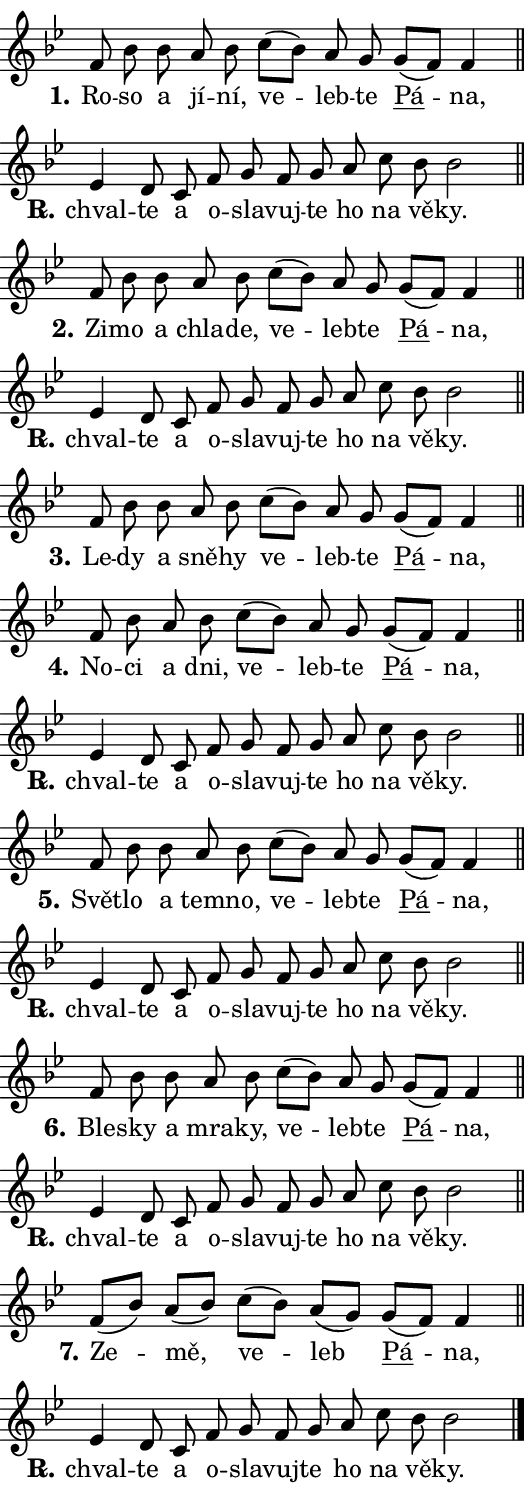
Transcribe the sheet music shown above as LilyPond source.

\version "2.24.0"
\header { tagline = "" }
\paper {
  indent = 0\cm
  top-margin = 0\cm
  right-margin = 0.13\cm % to fit lyric hyphens
  bottom-margin = 0\cm
  left-margin = 0\cm
  paper-width = 9\cm
  page-breaking = #ly:one-page-breaking
  system-system-spacing.basic-distance = #11
  score-system-spacing.basic-distance = #11
  ragged-last = ##f
}


%% Author: Thomas Morley
%% https://lists.gnu.org/archive/html/lilypond-user/2020-05/msg00002.html
#(define (line-position grob)
"Returns position of @var[grob} in current system:
   @code{'start}, if at first time-step
   @code{'end}, if at last time-step
   @code{'middle} otherwise
"
  (let* ((col (ly:item-get-column grob))
         (ln (ly:grob-object col 'left-neighbor))
         (rn (ly:grob-object col 'right-neighbor))
         (col-to-check-left (if (ly:grob? ln) ln col))
         (col-to-check-right (if (ly:grob? rn) rn col))
         (break-dir-left
           (and
             (ly:grob-property col-to-check-left 'non-musical #f)
             (ly:item-break-dir col-to-check-left)))
         (break-dir-right
           (and
             (ly:grob-property col-to-check-right 'non-musical #f)
             (ly:item-break-dir col-to-check-right))))
        (cond ((eqv? 1 break-dir-left) 'start)
              ((eqv? -1 break-dir-right) 'end)
              (else 'middle))))

#(define (tranparent-at-line-position vctor)
  (lambda (grob)
  "Relying on @code{line-position} select the relevant enry from @var{vctor}.
Used to determine transparency,"
    (case (line-position grob)
      ((end) (not (vector-ref vctor 0)))
      ((middle) (not (vector-ref vctor 1)))
      ((start) (not (vector-ref vctor 2))))))

noteHeadBreakVisibility =
#(define-music-function (break-visibility)(vector?)
"Makes @code{NoteHead}s transparent relying on @var{break-visibility}"
#{
  \override NoteHead.transparent =
    #(tranparent-at-line-position break-visibility)
#})

#(define delete-ledgers-for-transparent-note-heads
  (lambda (grob)
    "Reads whether a @code{NoteHead} is transparent.
If so this @code{NoteHead} is removed from @code{'note-heads} from
@var{grob}, which is supposed to be @code{LedgerLineSpanner}.
As a result ledgers are not printed for this @code{NoteHead}"
    (let* ((nhds-array (ly:grob-object grob 'note-heads))
           (nhds-list
             (if (ly:grob-array? nhds-array)
                 (ly:grob-array->list nhds-array)
                 '()))
           ;; Relies on the transparent-property being done before
           ;; Staff.LedgerLineSpanner.after-line-breaking is executed.
           ;; This is fragile ...
           (to-keep
             (remove
               (lambda (nhd)
                 (ly:grob-property nhd 'transparent #f))
               nhds-list)))
      ;; TODO find a better method to iterate over grob-arrays, similiar
      ;; to filter/remove etc for lists
      ;; For now rebuilt from scratch
      (set! (ly:grob-object grob 'note-heads)  '())
      (for-each
        (lambda (nhd)
          (ly:pointer-group-interface::add-grob grob 'note-heads nhd))
        to-keep))))

squashNotes = {
  \override NoteHead.X-extent = #'(-0.2 . 0.2)
  \override NoteHead.Y-extent = #'(-0.75 . 0)
  \override NoteHead.stencil =
    #(lambda (grob)
       (let ((pos (ly:grob-property grob 'staff-position)))
         (begin
           (if (< pos -7) (display "ERROR: Lower brevis then expected\n") (display ""))
           (if (<= pos -6) ly:text-interface::print ly:note-head::print))))
}
unSquashNotes = {
  \revert NoteHead.X-extent
  \revert NoteHead.Y-extent
  \revert NoteHead.stencil
}

hideNotes = \noteHeadBreakVisibility #begin-of-line-visible
unHideNotes = \noteHeadBreakVisibility #all-visible

% work-around for resetting accidentals
% https://lilypond.org/doc/v2.23/Documentation/notation/displaying-rhythms#unmetered-music
cadenzaMeasure = {
  \cadenzaOff
  \partial 1024 s1024
  \cadenzaOn
}

#(define-markup-command (accent layout props text) (markup?)
  "Underline accented syllable"
  (interpret-markup layout props
    #{\markup \override #'(offset . 4.3) \underline { #text }#}))

responsum = \markup \concat {
  "R" \hspace #-1.05 \path #0.1 #'((moveto 0 0.07) (lineto 0.9 0.8)) \hspace #0.05 "."
}

spaceSize = #0.6828661417322834 % exact space size for TeX Gyre Schola

\layout {
  \context {
    \Staff
    \remove "Time_signature_engraver"
    \override LedgerLineSpanner.after-line-breaking = #delete-ledgers-for-transparent-note-heads
  }
  \context {
    \Lyrics {
      \override LyricSpace.minimum-distance = \spaceSize
      \override LyricText.font-name = #"TeX Gyre Schola"
      \override LyricText.font-size = 1
      \override StanzaNumber.font-name = #"TeX Gyre Schola Bold"
      \override StanzaNumber.font-size = 1
    }
  }
  \context {
    \Score 
    \override NoteHead.text =
      #(lambda (grob) 
        (let ((pos (ly:grob-property grob 'staff-position)))
          #{\markup {
            \combine
              \halign #-0.55 \raise #(if (= pos -6) 0 0.5) \override #'(thickness . 2) \draw-line #'(3.2 . 0)
              \musicglyph "noteheads.sM1"
          }#}))
  }
}

% magnetic-lyrics.ily
%
%   written by
%     Jean Abou Samra <jean@abou-samra.fr>
%     Werner Lemberg <wl@gnu.org>
%
%   adapted by
%     Jiri Hon <jiri.hon@gmail.com>
%
% Version 2022-Apr-15

% https://www.mail-archive.com/lilypond-user@gnu.org/msg149350.html

#(define (Left_hyphen_pointer_engraver context)
   "Collect syllable-hyphen-syllable occurrences in lyrics and store
them in properties.  This engraver only looks to the left.  For
example, if the lyrics input is @code{foo -- bar}, it does the
following.

@itemize @bullet
@item
Set the @code{text} property of the @code{LyricHyphen} grob between
@q{foo} and @q{bar} to @code{foo}.

@item
Set the @code{left-hyphen} property of the @code{LyricText} grob with
text @q{foo} to the @code{LyricHyphen} grob between @q{foo} and
@q{bar}.
@end itemize

Use this auxiliary engraver in combination with the
@code{lyric-@/text::@/apply-@/magnetic-@/offset!} hook."
   (let ((hyphen #f)
         (text #f))
     (make-engraver
      (acknowledgers
       ((lyric-syllable-interface engraver grob source-engraver)
        (set! text grob)))
      (end-acknowledgers
       ((lyric-hyphen-interface engraver grob source-engraver)
        ;(when (not (grob::has-interface grob 'lyric-space-interface))
          (set! hyphen grob)));)
      ((stop-translation-timestep engraver)
       (when (and text hyphen)
         (ly:grob-set-object! text 'left-hyphen hyphen))
       (set! text #f)
       (set! hyphen #f)))))

#(define (lyric-text::apply-magnetic-offset! grob)
   "If the space between two syllables is less than the value in
property @code{LyricText@/.details@/.squash-threshold}, move the right
syllable to the left so that it gets concatenated with the left
syllable.

Use this function as a hook for
@code{LyricText@/.after-@/line-@/breaking} if the
@code{Left_@/hyphen_@/pointer_@/engraver} is active."
   (let ((hyphen (ly:grob-object grob 'left-hyphen #f)))
     (when hyphen
       (let ((left-text (ly:spanner-bound hyphen LEFT)))
         (when (grob::has-interface left-text 'lyric-syllable-interface)
           (let* ((common (ly:grob-common-refpoint grob left-text X))
                  (this-x-ext (ly:grob-extent grob common X))
                  (left-x-ext
                   (begin
                     ;; Trigger magnetism for left-text.
                     (ly:grob-property left-text 'after-line-breaking)
                     (ly:grob-extent left-text common X)))
                  ;; `delta` is the gap width between two syllables.
                  (delta (- (interval-start this-x-ext)
                            (interval-end left-x-ext)))
                  (details (ly:grob-property grob 'details))
                  (threshold (assoc-get 'squash-threshold details 0.2)))
             (when (< delta threshold)
               (let* (;; We have to manipulate the input text so that
                      ;; ligatures crossing syllable boundaries are not
                      ;; disabled.  For languages based on the Latin
                      ;; script this is essentially a beautification.
                      ;; However, for non-Western scripts it can be a
                      ;; necessity.
                      (lt (ly:grob-property left-text 'text))
                      (rt (ly:grob-property grob 'text))
                      (is-space (grob::has-interface hyphen 'lyric-space-interface))
                      (space (if is-space " " ""))
                      (extra-delta (if is-space spaceSize 0))
                      ;; Append new syllable.
                      (ltrt-space (if (and (string? lt) (string? rt))
                                (string-append lt space rt)
                                (make-concat-markup (list lt space rt))))
                      ;; Right-align `ltrt` to the right side.
                      (ltrt-space-markup (grob-interpret-markup
                               grob
                               (make-translate-markup
                                (cons (interval-length this-x-ext) 0)
                                (make-right-align-markup ltrt-space)))))
                 (begin
                   ;; Don't print `left-text`.
                   (ly:grob-set-property! left-text 'stencil #f)
                   ;; Set text and stencil (which holds all collected
                   ;; syllables so far) and shift it to the left.
                   (ly:grob-set-property! grob 'text ltrt-space)
                   (ly:grob-set-property! grob 'stencil ltrt-space-markup)
                   (ly:grob-translate-axis! grob (- (- delta extra-delta)) X))))))))))


#(define (lyric-hyphen::displace-bounds-first grob)
   ;; Make very sure this callback isn't triggered too early.
   (let ((left (ly:spanner-bound grob LEFT))
         (right (ly:spanner-bound grob RIGHT)))
     (ly:grob-property left 'after-line-breaking)
     (ly:grob-property right 'after-line-breaking)
     (ly:lyric-hyphen::print grob)))

squashThreshold = #0.4

\layout {
  \context {
    \Lyrics
    \consists #Left_hyphen_pointer_engraver
    \override LyricText.after-line-breaking =
      #lyric-text::apply-magnetic-offset!
    \override LyricHyphen.stencil = #lyric-hyphen::displace-bounds-first
    \override LyricText.details.squash-threshold = \squashThreshold
    \override LyricHyphen.minimum-distance = 0
    \override LyricHyphen.minimum-length = \squashThreshold
  }
}

squashText = \override LyricText.details.squash-threshold = 9999
unSquashText = \override LyricText.details.squash-threshold = \squashThreshold

leftText = \override LyricText.self-alignment-X = #LEFT
unLeftText = \revert LyricText.self-alignment-X

starOffset = #(lambda (grob) 
                (let ((x_offset (ly:self-alignment-interface::aligned-on-x-parent grob)))
                  (if (= x_offset 0) 0 (+ x_offset 1.2))))

star = #(define-music-function (syllable)(string?)
"Append star separator at the end of a syllable"
#{
  \once \override LyricText.X-offset = #starOffset
  \lyricmode { \markup {
    #syllable
    \override #'((font-name . "TeX Gyre Schola Bold")) \hspace #0.2 \lower #0.65 \larger "*"
  } }
#})

starAccent = #(define-music-function (syllable)(string?)
"Append star separator at the end of a syllable and make accent"
#{
  \once \override LyricText.X-offset = #starOffset
  \lyricmode { \markup {
    \accent #syllable
    \override #'((font-name . "TeX Gyre Schola Bold")) \hspace #0.2 \lower #0.65 \larger "*"
  } }
#})

breath = #(define-music-function (syllable)(string?)
"Append breathing indicator at the end of a syllable"
#{
  \lyricmode { \markup { #syllable "+" } }
#})

optionalBreath = #(define-music-function (syllable)(string?)
"Append optional breathing indicator at the end of a syllable"
#{
  \lyricmode { \markup { #syllable "(+)" } }
#})


\score {
    <<
        \new Voice = "melody" { \cadenzaOn \key bes \major \relative { f'8 bes \bar "" bes a8 bes \bar "" c[( bes)] \bar "" a g \bar "" \bar "" g[( f)] f4 \cadenzaMeasure \bar "||" \break } }
        \new Lyrics \lyricsto "melody" { \lyricmode { \set stanza = "1."
Ro -- so a jí -- ní, ve -- leb -- te \markup \accent Pá -- na, } }
    >>
    \layout {}
}

\score {
    <<
        \new Voice = "melody" { \cadenzaOn \key bes \major \relative { es'4 d8 c \bar "" f g f \bar "" g a \bar "" c bes bes2 \cadenzaMeasure \bar "||" \break } }
        \new Lyrics \lyricsto "melody" { \lyricmode { \set stanza = \responsum
chval -- te a o -- sla -- vuj -- te ho na vě -- ky. } }
    >>
    \layout {}
}

\score {
    <<
        \new Voice = "melody" { \cadenzaOn \key bes \major \relative { f'8 bes \bar "" bes a8 bes \bar "" c[( bes)] \bar "" a g \bar "" \bar "" g[( f)] f4 \cadenzaMeasure \bar "||" \break } }
        \new Lyrics \lyricsto "melody" { \lyricmode { \set stanza = "2."
Zi -- mo a chla -- de, ve -- leb -- te \markup \accent Pá -- na, } }
    >>
    \layout {}
}

\score {
    <<
        \new Voice = "melody" { \cadenzaOn \key bes \major \relative { es'4 d8 c \bar "" f g f \bar "" g a \bar "" c bes bes2 \cadenzaMeasure \bar "||" \break } }
        \new Lyrics \lyricsto "melody" { \lyricmode { \set stanza = \responsum
chval -- te a o -- sla -- vuj -- te ho na vě -- ky. } }
    >>
    \layout {}
}

\score {
    <<
        \new Voice = "melody" { \cadenzaOn \key bes \major \relative { f'8 bes \bar "" bes a8 bes \bar "" c[( bes)] \bar "" a g \bar "" \bar "" g[( f)] f4 \cadenzaMeasure \bar "||" \break } }
        \new Lyrics \lyricsto "melody" { \lyricmode { \set stanza = "3."
Le -- dy a sně -- hy ve -- leb -- te \markup \accent Pá -- na, } }
    >>
    \layout {}
}

\score {
    <<
        \new Voice = "melody" { \cadenzaOn \key bes \major \relative { f'8 bes8 a8 bes \bar "" c[( bes)] \bar "" a g \bar "" \bar "" g[( f)] f4 \cadenzaMeasure \bar "||" \break } }
        \new Lyrics \lyricsto "melody" { \lyricmode { \set stanza = "4."
No -- ci a dni, ve -- leb -- te \markup \accent Pá -- na, } }
    >>
    \layout {}
}

\score {
    <<
        \new Voice = "melody" { \cadenzaOn \key bes \major \relative { es'4 d8 c \bar "" f g f \bar "" g a \bar "" c bes bes2 \cadenzaMeasure \bar "||" \break } }
        \new Lyrics \lyricsto "melody" { \lyricmode { \set stanza = \responsum
chval -- te a o -- sla -- vuj -- te ho na vě -- ky. } }
    >>
    \layout {}
}

\score {
    <<
        \new Voice = "melody" { \cadenzaOn \key bes \major \relative { f'8 bes \bar "" bes a8 bes \bar "" c[( bes)] \bar "" a g \bar "" \bar "" g[( f)] f4 \cadenzaMeasure \bar "||" \break } }
        \new Lyrics \lyricsto "melody" { \lyricmode { \set stanza = "5."
Svět -- lo a tem -- no, ve -- leb -- te \markup \accent Pá -- na, } }
    >>
    \layout {}
}

\score {
    <<
        \new Voice = "melody" { \cadenzaOn \key bes \major \relative { es'4 d8 c \bar "" f g f \bar "" g a \bar "" c bes bes2 \cadenzaMeasure \bar "||" \break } }
        \new Lyrics \lyricsto "melody" { \lyricmode { \set stanza = \responsum
chval -- te a o -- sla -- vuj -- te ho na vě -- ky. } }
    >>
    \layout {}
}

\score {
    <<
        \new Voice = "melody" { \cadenzaOn \key bes \major \relative { f'8 bes \bar "" bes a8 bes \bar "" c[( bes)] \bar "" a g \bar "" \bar "" g[( f)] f4 \cadenzaMeasure \bar "||" \break } }
        \new Lyrics \lyricsto "melody" { \lyricmode { \set stanza = "6."
Ble -- sky a mra -- ky, ve -- leb -- te \markup \accent Pá -- na, } }
    >>
    \layout {}
}

\score {
    <<
        \new Voice = "melody" { \cadenzaOn \key bes \major \relative { es'4 d8 c \bar "" f g f \bar "" g a \bar "" c bes bes2 \cadenzaMeasure \bar "||" \break } }
        \new Lyrics \lyricsto "melody" { \lyricmode { \set stanza = \responsum
chval -- te a o -- sla -- vuj -- te ho na vě -- ky. } }
    >>
    \layout {}
}

\score {
    <<
        \new Voice = "melody" { \cadenzaOn \key bes \major \relative { f'8[( bes8)] a8[( bes)] \bar "" c[( bes)] \bar "" a[( g)] \bar "" \bar "" g[( f)] f4 \cadenzaMeasure \bar "||" \break } }
        \new Lyrics \lyricsto "melody" { \lyricmode { \set stanza = "7."
Ze -- mě, ve -- leb \markup \accent Pá -- na, } }
    >>
    \layout {}
}

\score {
    <<
        \new Voice = "melody" { \cadenzaOn \key bes \major \relative { es'4 d8 c \bar "" f g f \bar "" g a \bar "" c bes bes2 \cadenzaMeasure \bar "||" \break } \bar "|." }
        \new Lyrics \lyricsto "melody" { \lyricmode { \set stanza = \responsum
chval -- te a o -- sla -- vuj -- te ho na vě -- ky. } }
    >>
    \layout {}
}
